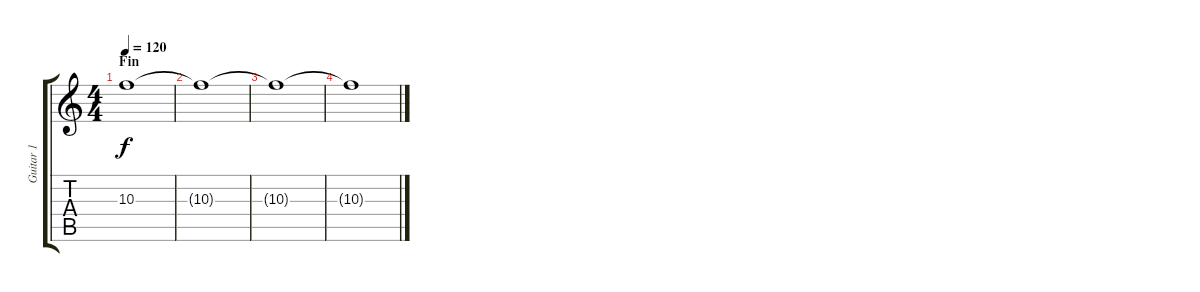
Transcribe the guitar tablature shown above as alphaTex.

\track ("Guitar 1" "Guitar 1") {instrument electricguitarjazz}
\staff {score tabs}
\tuning (E4 B3 G3 D3 A2 D2) {hide}
\ts (4 4)
\section ("" "Fin")
\tempo 120
\clef g2
\ks c
10.3.1{dy f} |
10.3{t}.1 |
10.3{t}.1 |
10.3{t}.1
